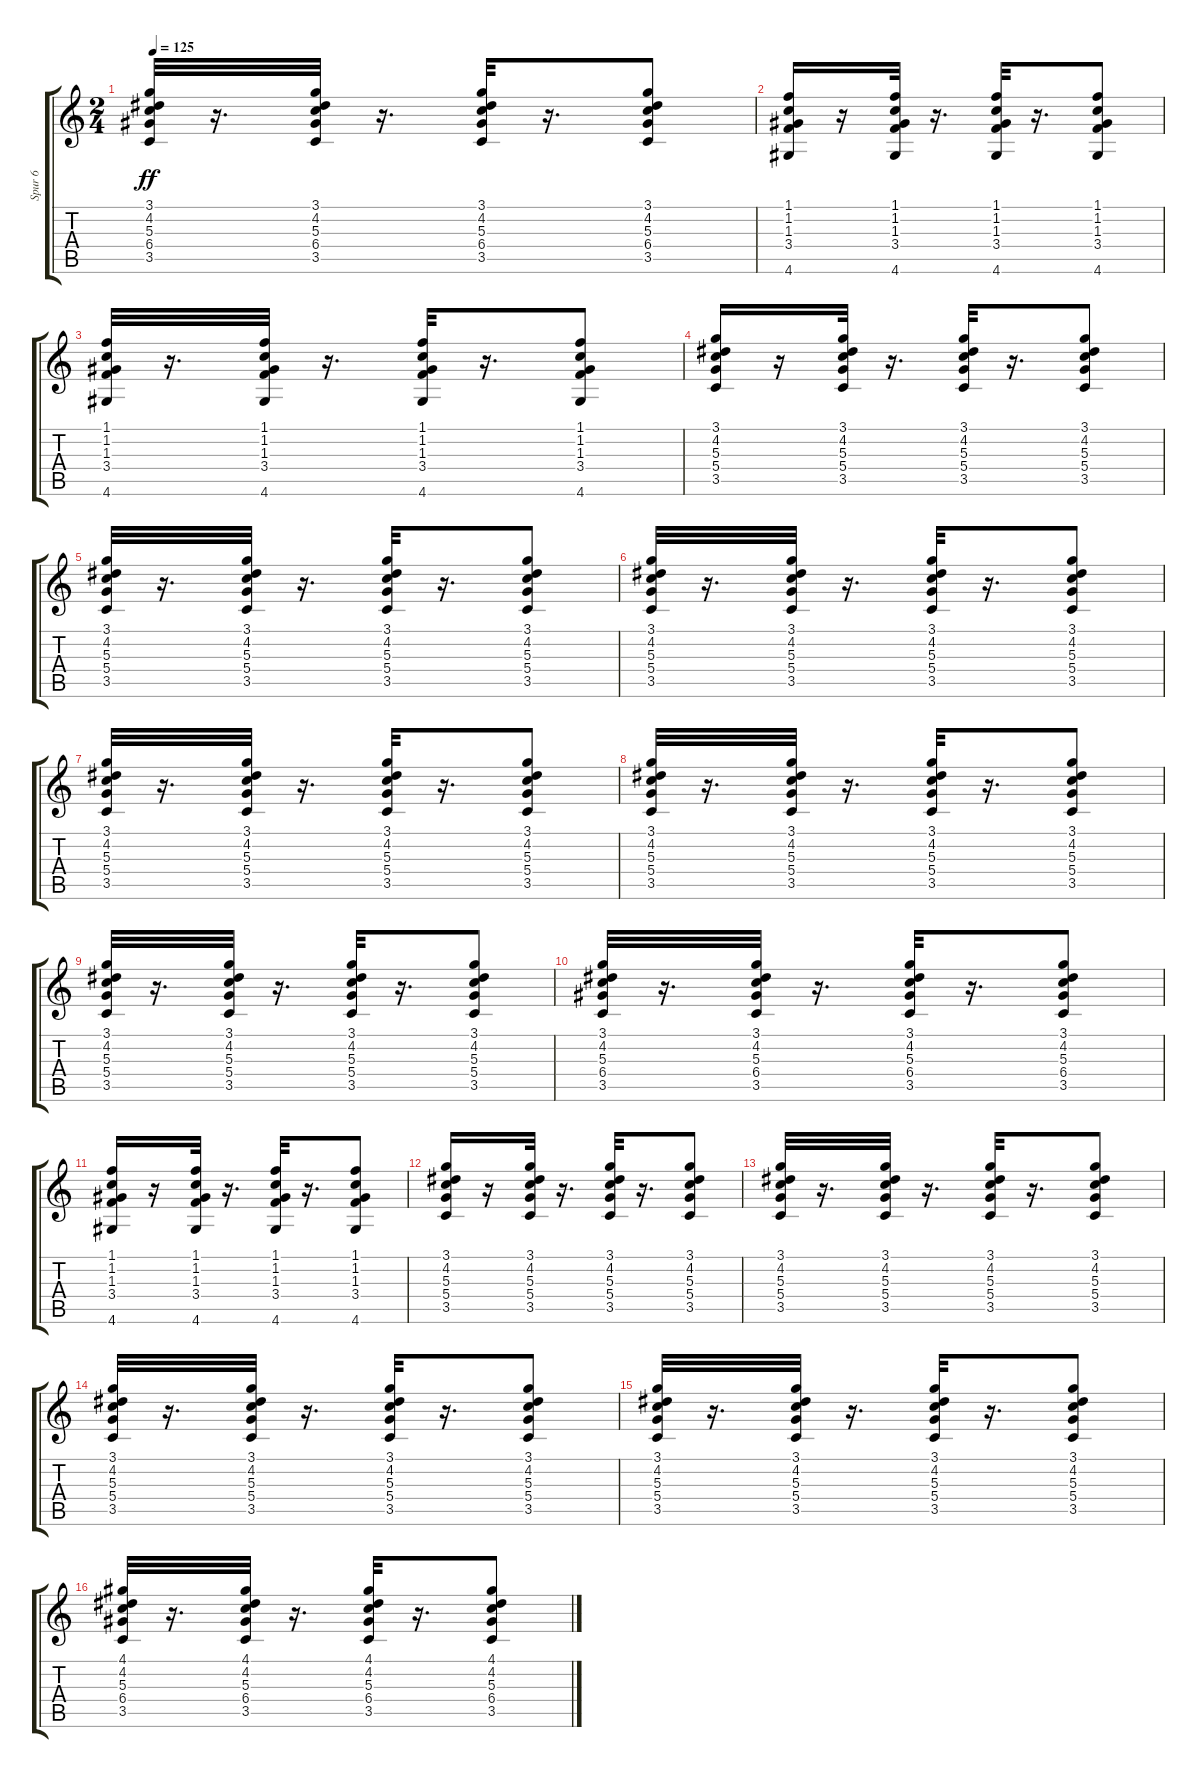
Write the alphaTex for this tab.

\track ("Spur 6" "Spur 6") {instrument acousticguitarsteel}
\staff {score tabs}
\tuning (E4 B3 G3 D3 A2 E2) {hide}
\ts (2 4)
\tempo 125
\clef g2
\ks c
(3.1 4.2 5.3 6.4 3.5).32{dy ff} r.16{d} (3.1 4.2 5.3 6.4 3.5).32 r.16{d} (3.1 4.2 5.3 6.4 3.5).32 r.16{d} (3.1 4.2 5.3 6.4 3.5).8 |
(1.1 1.2 1.3 3.4 4.6).16 r.16 (1.1 1.2 1.3 3.4 4.6).32 r.16{d} (1.1 1.2 1.3 3.4 4.6).32 r.16{d} (1.1 1.2 1.3 3.4 4.6).8 |
(1.1 1.2 1.3 3.4 4.6).32 r.16{d} (1.1 1.2 1.3 3.4 4.6).32 r.16{d} (1.1 1.2 1.3 3.4 4.6).32 r.16{d} (1.1 1.2 1.3 3.4 4.6).8 |
(3.1 4.2 5.3 5.4 3.5).16 r.16 (3.1 4.2 5.3 5.4 3.5).32 r.16{d} (3.1 4.2 5.3 5.4 3.5).32 r.16{d} (3.1 4.2 5.3 5.4 3.5).8 |
(3.1 4.2 5.3 5.4 3.5).32 r.16{d} (3.1 4.2 5.3 5.4 3.5).32 r.16{d} (3.1 4.2 5.3 5.4 3.5).32 r.16{d} (3.1 4.2 5.3 5.4 3.5).8 |
(3.1 4.2 5.3 5.4 3.5).32 r.16{d} (3.1 4.2 5.3 5.4 3.5).32 r.16{d} (3.1 4.2 5.3 5.4 3.5).32 r.16{d} (3.1 4.2 5.3 5.4 3.5).8 |
(3.1 4.2 5.3 5.4 3.5).32 r.16{d} (3.1 4.2 5.3 5.4 3.5).32 r.16{d} (3.1 4.2 5.3 5.4 3.5).32 r.16{d} (3.1 4.2 5.3 5.4 3.5).8 |
(3.1 4.2 5.3 5.4 3.5).32 r.16{d} (3.1 4.2 5.3 5.4 3.5).32 r.16{d} (3.1 4.2 5.3 5.4 3.5).32 r.16{d} (3.1 4.2 5.3 5.4 3.5).8 |
(3.1 4.2 5.3 5.4 3.5).32 r.16{d} (3.1 4.2 5.3 5.4 3.5).32 r.16{d} (3.1 4.2 5.3 5.4 3.5).32 r.16{d} (3.1 4.2 5.3 5.4 3.5).8 |
(3.1 4.2 5.3 6.4 3.5).32 r.16{d} (3.1 4.2 5.3 6.4 3.5).32 r.16{d} (3.1 4.2 5.3 6.4 3.5).32 r.16{d} (3.1 4.2 5.3 6.4 3.5).8 |
(1.1 1.2 1.3 3.4 4.6).16 r.16 (1.1 1.2 1.3 3.4 4.6).32 r.16{d} (1.1 1.2 1.3 3.4 4.6).32 r.16{d} (1.1 1.2 1.3 3.4 4.6).8 |
(3.1 4.2 5.3 5.4 3.5).16 r.16 (3.1 4.2 5.3 5.4 3.5).32 r.16{d} (3.1 4.2 5.3 5.4 3.5).32 r.16{d} (3.1 4.2 5.3 5.4 3.5).8 |
(3.1 4.2 5.3 5.4 3.5).32 r.16{d} (3.1 4.2 5.3 5.4 3.5).32 r.16{d} (3.1 4.2 5.3 5.4 3.5).32 r.16{d} (3.1 4.2 5.3 5.4 3.5).8 |
(3.1 4.2 5.3 5.4 3.5).32 r.16{d} (3.1 4.2 5.3 5.4 3.5).32 r.16{d} (3.1 4.2 5.3 5.4 3.5).32 r.16{d} (3.1 4.2 5.3 5.4 3.5).8 |
(3.1 4.2 5.3 5.4 3.5).32 r.16{d} (3.1 4.2 5.3 5.4 3.5).32 r.16{d} (3.1 4.2 5.3 5.4 3.5).32 r.16{d} (3.1 4.2 5.3 5.4 3.5).8 |
(4.1 4.2 5.3 6.4 3.5).32 r.16{d} (4.1 4.2 5.3 6.4 3.5).32 r.16{d} (4.1 4.2 5.3 6.4 3.5).32 r.16{d} (4.1 4.2 5.3 6.4 3.5).8
